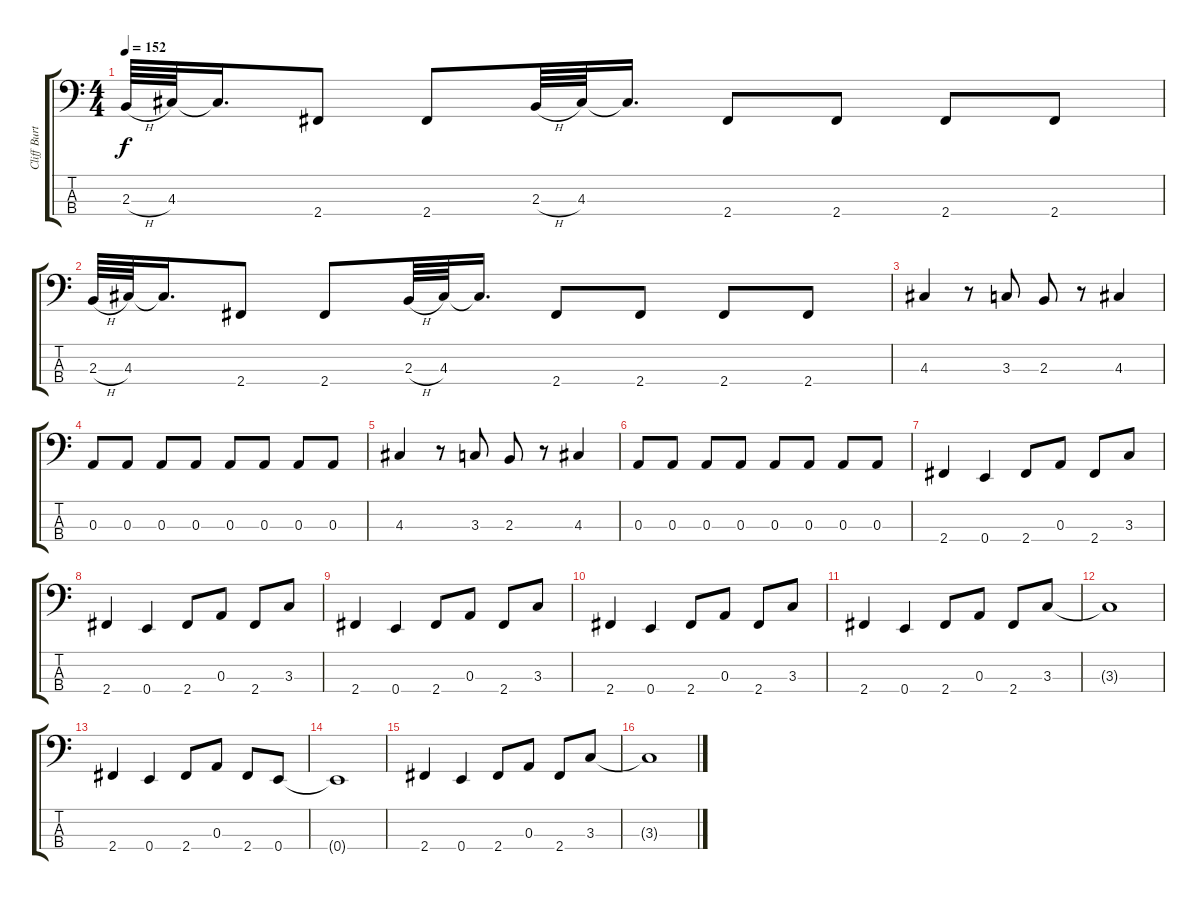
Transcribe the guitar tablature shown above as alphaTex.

\track ("Cliff Burton" "Cliff Burt") {instrument electricbassfinger}
\staff {score tabs}
\tuning (G2 D2 A1 E1) {hide}
\ts (4 4)
\tempo 152
\clef f4
\ks c
2.3{h}.64{dy f} 4.3.64 4.3{t}.16{d} 2.4.8 2.4.8 2.3{h}.64 4.3.64 4.3{t}.16{d} 2.4.8 2.4.8 2.4.8 2.4.8 |
2.3{h}.64 4.3.64 4.3{t}.16{d} 2.4.8 2.4.8 2.3{h}.64 4.3.64 4.3{t}.16{d} 2.4.8 2.4.8 2.4.8 2.4.8 |
4.3.4 r.8 3.3.8 2.3.8 r.8 4.3.4 |
0.3.8 0.3.8 0.3.8 0.3.8 0.3.8 0.3.8 0.3.8 0.3.8 |
4.3.4 r.8 3.3.8 2.3.8 r.8 4.3.4 |
0.3.8 0.3.8 0.3.8 0.3.8 0.3.8 0.3.8 0.3.8 0.3.8 |
2.4.4 0.4.4 2.4.8 0.3.8 2.4.8 3.3.8 |
2.4.4 0.4.4 2.4.8 0.3.8 2.4.8 3.3.8 |
2.4.4 0.4.4 2.4.8 0.3.8 2.4.8 3.3.8 |
2.4.4 0.4.4 2.4.8 0.3.8 2.4.8 3.3.8 |
2.4.4 0.4.4 2.4.8 0.3.8 2.4.8 3.3.8 |
3.3{t}.1 |
2.4.4 0.4.4 2.4.8 0.3.8 2.4.8 0.4.8 |
0.4{t}.1 |
2.4.4 0.4.4 2.4.8 0.3.8 2.4.8 3.3.8 |
3.3{t}.1
